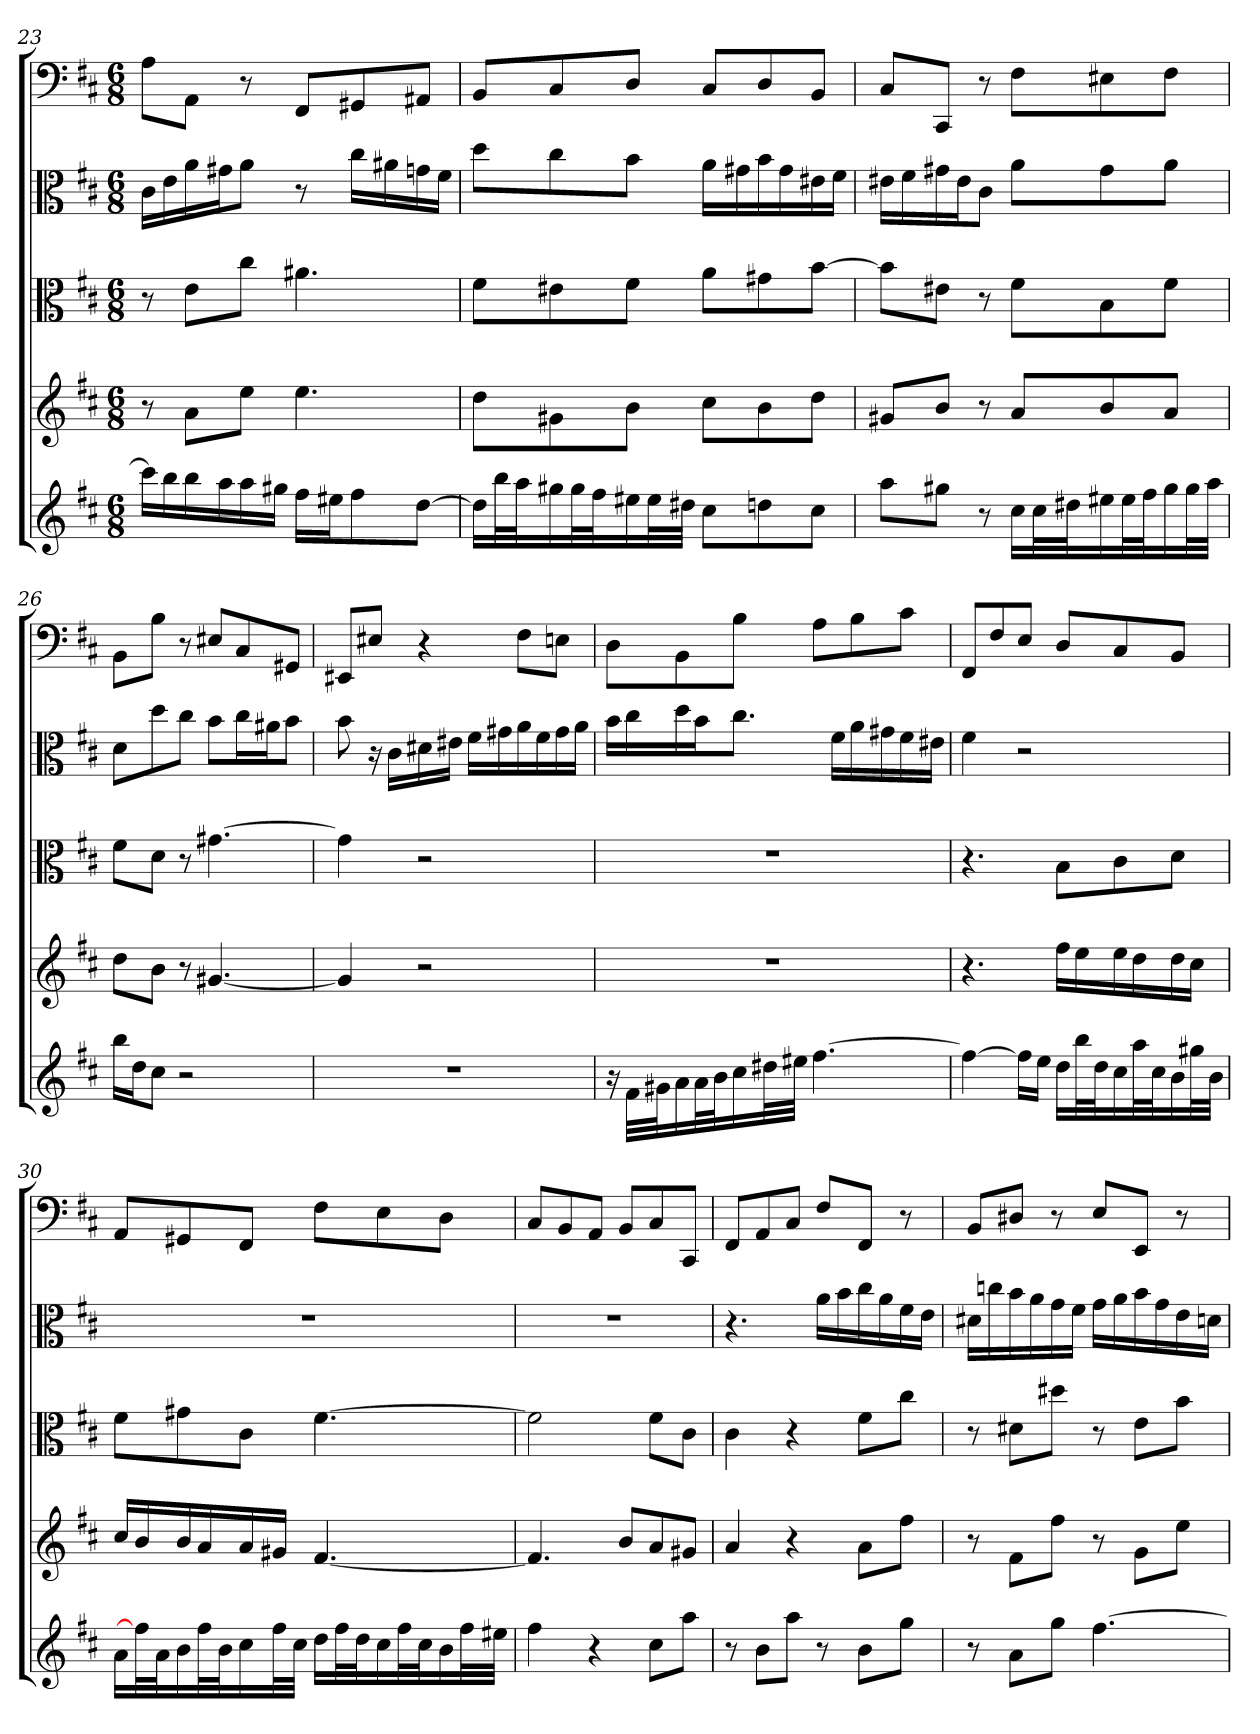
**kern	**kern	**kern	**kern	**kern
*part5	*part4	*part3	*part2	*part1
*staff5	*staff4	*staff3	*staff2	*staff1
*	*	*clefC3	*clefC3	*clefF4
*k[f#c#]	*k[f#c#]	*k[f#c#]	*k[f#c#]	*k[f#c#]
*b:	*b:	*b:	*b:	*b:
*M6/8	*M6/8	*M6/8	*M6/8	*M6/8
=23	=23	=23	=23	=23
16ccc#LL]	8r	8r	16c#\LL	8A\L
16bb	.	.	16e\	.
16bb	8aL	8e\L	16a\	8AA\J
16aa	.	.	16g#X\J	.
16aa	8eeJ	8cc#\J	8a\J	8r
16gg#XJJ	.	.	.	.
16ff#LL	4.ee	4.a#X	8r	8FF#/L
16ee#XJ	.	.	.	.
8ff#	.	.	16cc#\LL	8GG#X/
.	.	.	16a#X\	.
[8ddJ	.	.	16gn\	8AA#X/J
.	.	.	16f#\JJ	.
=24	=24	=24	=24	=24
16ddLL]	8ddL	8f#\L	8dd\L	8BB/L
32bbL	.	.	.	.
32aaJ	.	.	.	.
16gg#X	8g#X	8e#X\	8cc#\	8C#/
32gg#L	.	.	.	.
32ff#J	.	.	.	.
16ee#X	8bJ	8f#\J	8b\J	8D/J
32ee#L	.	.	.	.
32dd#XJJJ	.	.	.	.
8cc#L	8cc#L	8a\L	16a\LL	8C#/L
.	.	.	16g#X\	.
8ddn	8b	8g#X\	16b\	8D/
.	.	.	16g#\	.
8cc#J	8ddJ	[8b\J	16e#X\	8BB/J
.	.	.	16f#\JJ	.
=25	=25	=25	=25	=25
8aaL	8g#XL	8b\L]	16e#X\LL	8C#/L
.	.	.	16f#\	.
8gg#XJ	8bJ	8e#X\J	16g#X\	8CC#/J
.	.	.	16e#\J	.
8r	8r	8r	8c#\J	8r
16cc#LL	8aL	8f#\L	8a\L	8F#\L
32cc#L	.	.	.	.
32dd#XJ	.	.	.	.
16ee#X	8b	8B\	8g#\	8E#X\
32ee#L	.	.	.	.
32ff#J	.	.	.	.
16gg#	8aJ	8f#\J	8a\J	8F#\J
32gg#L	.	.	.	.
32aaJJJ	.	.	.	.
=26	=26	=26	=26	=26
16bbLL	8ddL	8f#\L	8d\L	8BB\L
16ddJ	.	.	.	.
8cc#J	8bJ	8d\J	8dd\	8B\J
2r	8r	8r	8cc#\J	8r
.	[4.g#X	[4.g#X	8b\L	8E#X/L
.	.	.	16cc#\L	8C#/
.	.	.	16a#X\J	.
.	.	.	8b\J	8GG#X/J
=27	=27	=27	=27	=27
2.r	4g#]	4g#]	8b	8EE#X/L
.	.	.	16r	8E#X/J
.	.	.	16c#\LL	.
.	2r	2r	16d#X\	4r
.	.	.	16e#X\JJ	.
.	.	.	16f#\LL	.
.	.	.	16g#X\	.
.	.	.	16a\	8F#\L
.	.	.	16f#\	.
.	.	.	16g#\	8En\J
.	.	.	16a\JJ	.
=28	=28	=28	=28	=28
16r	2.r	2.r	16b\LL	8D\L
32f#LLL	.	.	16cc#\	.
32g#XJ	.	.	.	.
16a	.	.	16dd\	8BB\
32aL	.	.	16b\J	.
32bJ	.	.	.	.
16cc#	.	.	8.cc#\J	8B\J
32dd#XL	.	.	.	.
32ee#XJJJ	.	.	.	.
[4.ff#	.	.	.	8A\L
.	.	.	16f#\LL	.
.	.	.	16a\	8B\
.	.	.	16g#X\	.
.	.	.	16f#\	8c#\J
.	.	.	16e#X\JJ	.
=29	=29	=29	=29	=29
4ff#_	4.r	4.r	4f#	8FF#/L
.	.	.	.	8F#/
16ff#LL]	.	.	2r	8E/J
16eeJJ	.	.	.	.
16ddLL	16ff#LL	8B\L	.	8D/L
32bbL	16ee	.	.	.
32ddJ	.	.	.	.
16cc#	16ee	8c#\	.	8C#/
32aaL	16dd	.	.	.
32cc#J	.	.	.	.
16b	16dd	8d\J	.	8BB/J
32gg#XL	16cc#JJ	.	.	.
32bJJJ	.	.	.	.
=30	=30	=30	=30	=30
16aLL	16cc#LL	8f#\L	2.r	8AA/L
32ff#L]	16b	.	.	.
32aJ	.	.	.	.
16b	16b	8g#X\	.	8GG#X/
32ff#L	16a	.	.	.
32bJ	.	.	.	.
16cc#	16a	8c#\J	.	8FF#/J
32ff#L	16g#XJJ	.	.	.
32cc#JJJ	.	.	.	.
16ddLL	[4.f#	[4.f#	.	8F#\L
32ff#L	.	.	.	.
32ddJ	.	.	.	.
16cc#	.	.	.	8E\
32ff#L	.	.	.	.
32cc#J	.	.	.	.
16b	.	.	.	8D\J
32ff#L	.	.	.	.
32ee#XJJJ	.	.	.	.
=31	=31	=31	=31	=31
4ff#	4.f#]	2f#]	2.r	8C#/L
.	.	.	.	8BB/
4r	.	.	.	8AA/J
.	8bL	.	.	8BB/L
8cc#L	8a	8f#\L	.	8C#/
8aaJ	8g#XJ	8c#\J	.	8CC#/J
=32	=32	=32	=32	=32
8r	4a	4c#	4.r	8FF#/L
8bL	.	.	.	8AA/
8aaJ	4r	4r	.	8C#/J
8r	.	.	16a\LL	8F#/L
.	.	.	16b\	.
8bL	8aL	8f#\L	16cc#\	8FF#/J
.	.	.	16a\	.
8ggJ	8ff#J	8cc#\J	16f#\	8r
.	.	.	16e\JJ	.
=33	=33	=33	=33	=33
8r	8r	8r	16d#X\LL	8BB/L
.	.	.	16ccn\	.
8aL	8f#L	8d#X\L	16b\	8D#X/J
.	.	.	16a\	.
8ggJ	8ff#J	8dd#X\J	16g\	8r
.	.	.	16f#\JJ	.
[4.ff#	8r	8r	16g\LL	8E/L
.	.	.	16a\	.
.	8gL	8e\L	16b\	8EE/J
.	.	.	16g\	.
.	8eeJ	8b\J	16e\	8r
.	.	.	16dn\JJ	.
=	=	=	=	=
*-	*-	*-	*-	*-
